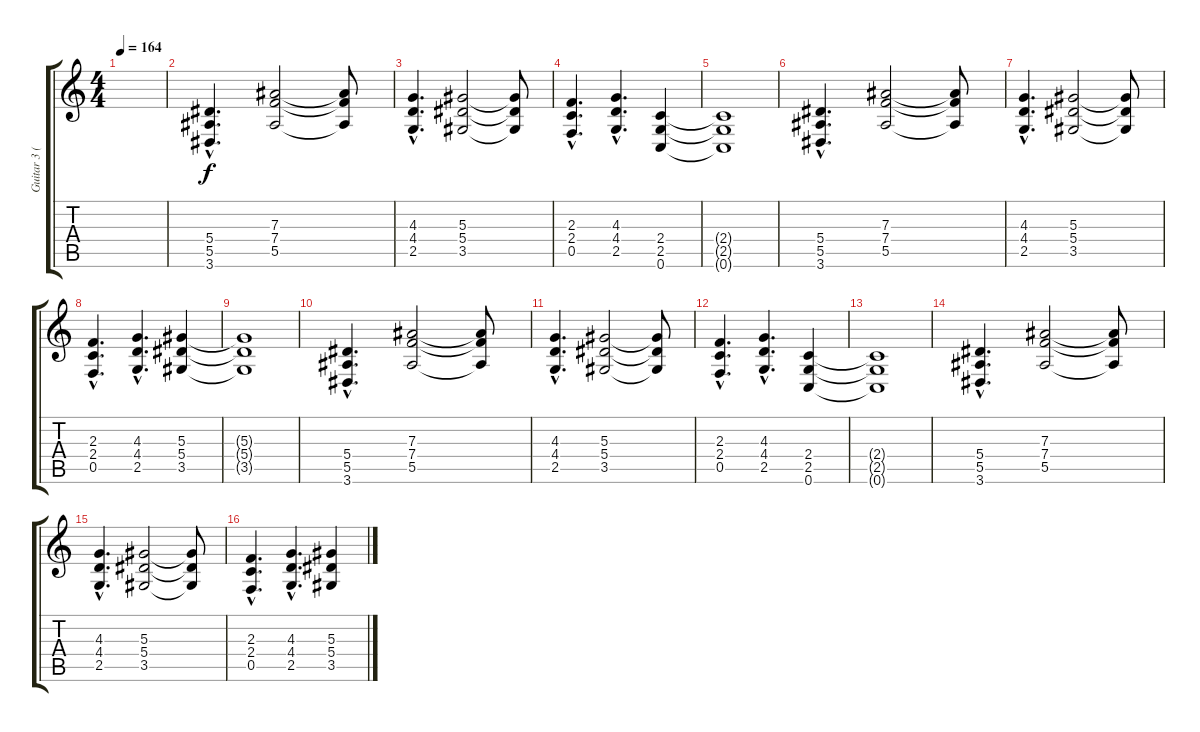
\track ("Guitar 3 (Rhytm)" "Guitar 3 (") {instrument distortionguitar}
\staff {score tabs}
\tuning (C4 G3 Eb3 Bb2 F2 C2) {hide}
\ts (4 4)
\tempo 164
\clef g2
\ks c
|
(5.4{hac} 5.5{hac} 3.6{hac}).4{d dy f balance 9} (7.3 7.4 5.5).2 (7.3{t} 7.4{t} 5.5{t}).8 |
(4.3{hac} 4.4{hac} 2.5{hac}).4{d} (5.3 5.4 3.5).2 (5.3{t} 5.4{t} 3.5{t}).8 |
(2.3{hac} 2.4{hac} 0.5{hac}).4{d} (4.3{hac} 4.4{hac} 2.5{hac}).4{d} (2.4 2.5 0.6).4 |
(2.4{t} 2.5{t} 0.6{t}).1 |
(5.4{hac} 5.5{hac} 3.6{hac}).4{d} (7.3 7.4 5.5).2 (7.3{t} 7.4{t} 5.5{t}).8 |
(4.3{hac} 4.4{hac} 2.5{hac}).4{d} (5.3 5.4 3.5).2 (5.3{t} 5.4{t} 3.5{t}).8 |
(2.3{hac} 2.4{hac} 0.5{hac}).4{d} (4.3{hac} 4.4{hac} 2.5{hac}).4{d} (5.3 5.4 3.5).4 |
(5.3{t} 5.4{t} 3.5{t}).1 |
(5.4{hac} 5.5{hac} 3.6{hac}).4{d balance 9} (7.3 7.4 5.5).2 (7.3{t} 7.4{t} 5.5{t}).8 |
(4.3{hac} 4.4{hac} 2.5{hac}).4{d} (5.3 5.4 3.5).2 (5.3{t} 5.4{t} 3.5{t}).8 |
(2.3{hac} 2.4{hac} 0.5{hac}).4{d} (4.3{hac} 4.4{hac} 2.5{hac}).4{d} (2.4 2.5 0.6).4 |
(2.4{t} 2.5{t} 0.6{t}).1 |
(5.4{hac} 5.5{hac} 3.6{hac}).4{d} (7.3 7.4 5.5).2 (7.3{t} 7.4{t} 5.5{t}).8 |
(4.3{hac} 4.4{hac} 2.5{hac}).4{d} (5.3 5.4 3.5).2 (5.3{t} 5.4{t} 3.5{t}).8 |
(2.3{hac} 2.4{hac} 0.5{hac}).4{d} (4.3{hac} 4.4{hac} 2.5{hac}).4{d} (5.3 5.4 3.5).4
